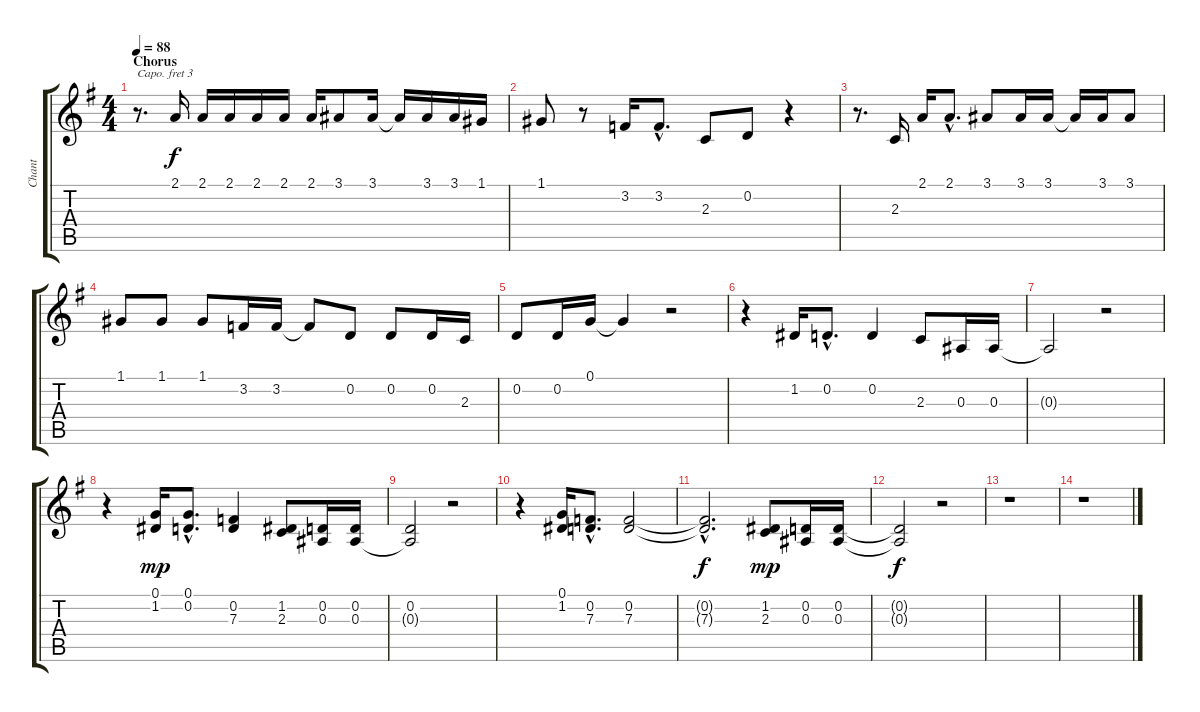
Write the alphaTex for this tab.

\track ("Chant" "Chant") {instrument drawbarorgan}
\staff {score tabs}
\capo 3
\tuning (E4 B3 G3 D3 A2 E2) {hide}
\ts (4 4)
\section ("" "Chorus")
\tempo 88
\clef g2
\ks g
r.8{d dy f} 2.1.16 2.1.16 2.1.16 2.1.16 2.1.16 2.1.16 3.1.8 3.1.16 3.1{t}.16 3.1.16 3.1.16 1.1.16 |
1.1.8 r.8 3.2.16 3.2{hac}.8{d} 2.3.8 0.2.8 r.4 |
r.8{d} 2.3.16 2.1.16 2.1{hac}.8{d} 3.1.8 3.1.16 3.1.16 3.1{t}.16 3.1.16 3.1.8 |
1.1.8 1.1.8 1.1.8 3.2.16 3.2.16 3.2{t}.8 0.2.8 0.2.8 0.2.16 2.3.16 |
0.2.8 0.2.16 0.1.16 0.1{t}.4 r.2 |
r.4 1.2.16 0.2{hac}.8{d} 0.2.4 2.3.8 0.3.16 0.3.16 |
0.3{t}.2 r.2 |
r.4 (0.1 1.2).16{dy mp} (0.1{hac} 0.2{hac}).8{d} (0.2 7.3).4 (1.2 2.3).8 (0.2 0.3).16 (0.2 0.3).16 |
(0.2 0.3{t}).2 r.2 |
r.4 (0.1 1.2).16 (0.2{hac} 7.3{hac}).8{d} (0.2 7.3).2 |
(0.2{hac t} 7.3{hac t}).2{d dy f} (1.2 2.3).8{dy mp} (0.2 0.3).16 (0.2 0.3).16 |
(0.2{t} 0.3{t}).2{dy f} r.2 |
r.1 |
r.1
